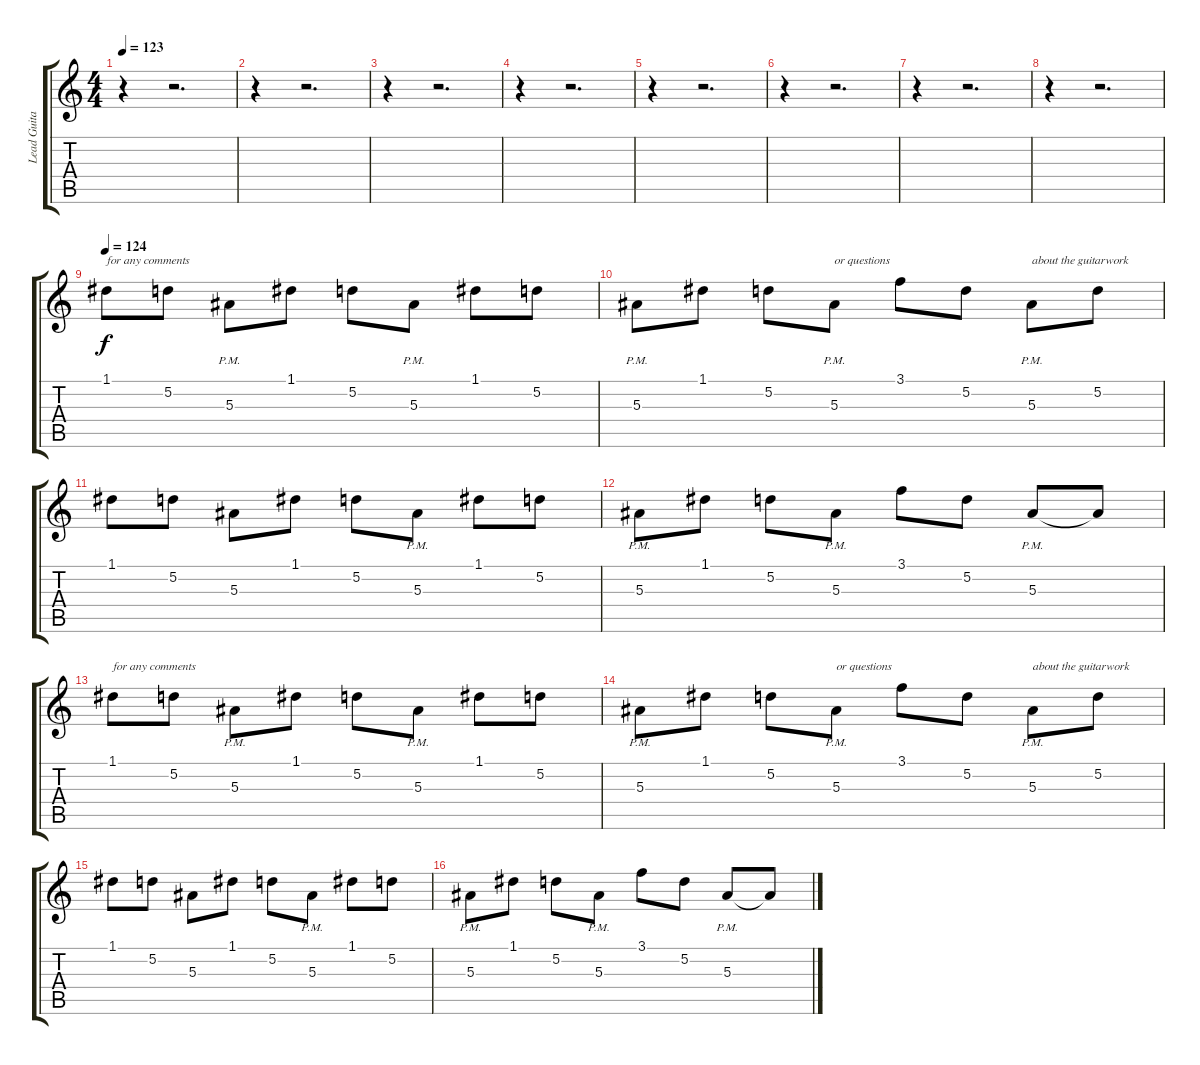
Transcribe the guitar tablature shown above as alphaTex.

\track ("Lead Guitar" "Lead Guita") {instrument distortionguitar}
\staff {score tabs}
\tuning (D4 A3 F3 C3 G2 C2) {hide}
\ts (4 4)
\tempo 123
\clef g2
\ks c
r.4{dy f} r.2{d} |
r.4 r.2{d} |
r.4 r.2{d} |
r.4 r.2{d} |
r.4 r.2{d} |
r.4 r.2{d} |
r.4 r.2{d} |
r.4 r.2{d} |
\tempo 124
1.1.8{txt "for any comments"} 5.2.8 5.3{pm}.8 1.1.8 5.2.8 5.3{pm}.8 1.1.8 5.2.8 |
5.3{pm}.8 1.1.8 5.2.8 5.3{pm}.8{txt "or questions"} 3.1.8 5.2.8 5.3{pm}.8{txt "about the guitarwork"} 5.2.8 |
1.1.8 5.2.8 5.3.8 1.1.8 5.2.8 5.3{pm}.8 1.1.8 5.2.8 |
5.3{pm}.8 1.1.8 5.2.8 5.3{pm}.8 3.1.8 5.2.8 5.3{pm}.8 5.3{t}.8 |
1.1.8{txt "for any comments"} 5.2.8 5.3{pm}.8 1.1.8 5.2.8 5.3{pm}.8 1.1.8 5.2.8 |
5.3{pm}.8 1.1.8 5.2.8 5.3{pm}.8{txt "or questions"} 3.1.8 5.2.8 5.3{pm}.8{txt "about the guitarwork"} 5.2.8 |
1.1.8 5.2.8 5.3.8 1.1.8 5.2.8 5.3{pm}.8 1.1.8 5.2.8 |
5.3{pm}.8 1.1.8 5.2.8 5.3{pm}.8 3.1.8 5.2.8 5.3{pm}.8 5.3{t}.8
